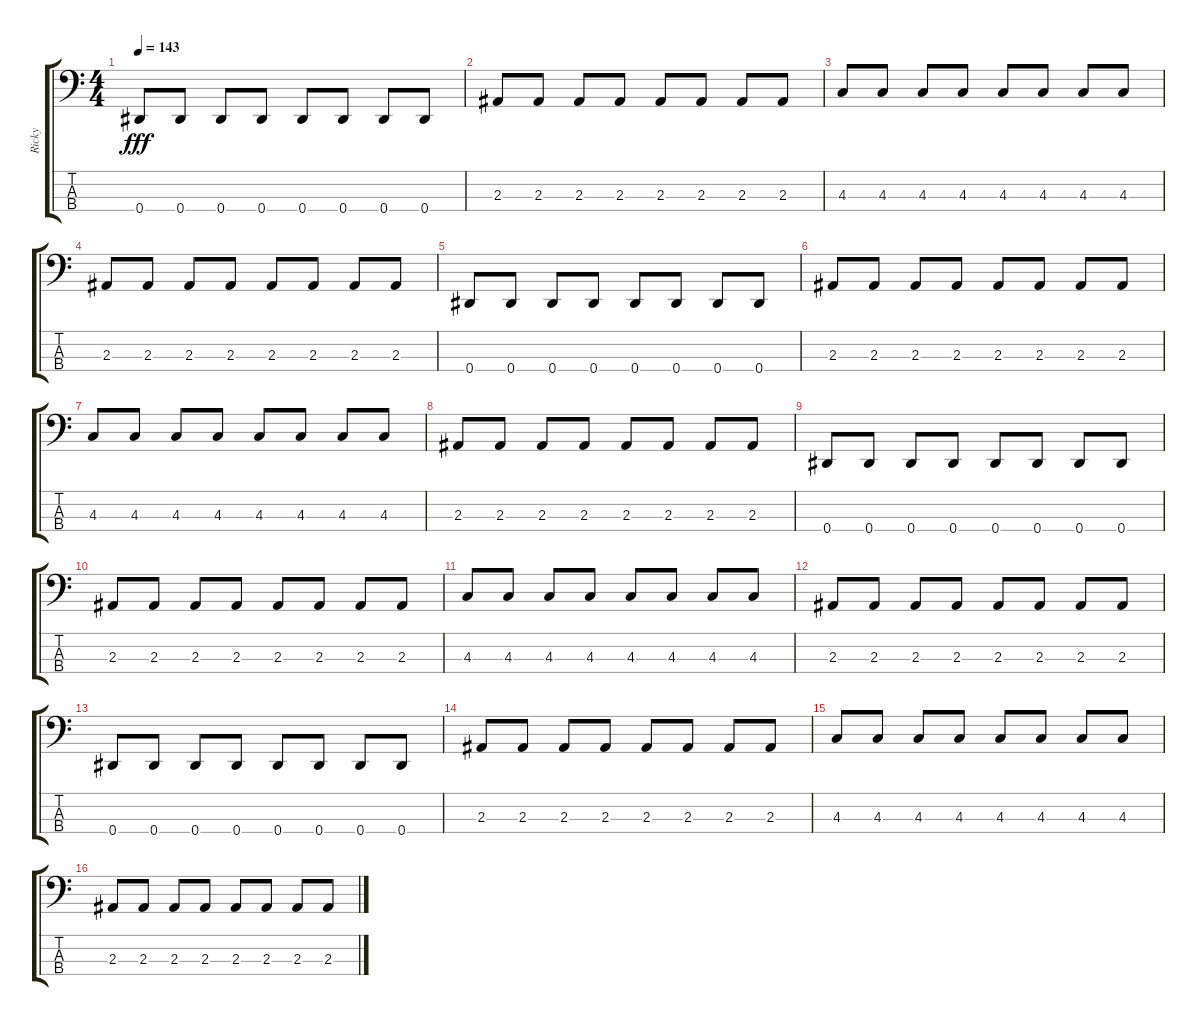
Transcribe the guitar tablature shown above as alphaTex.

\track ("Ricky" "Ricky") {instrument electricbasspick}
\staff {score tabs}
\tuning (Gb2 Db2 Ab1 Eb1) {hide}
\ts (4 4)
\tempo 143
\clef f4
\ks c
0.4.8{dy fff} 0.4.8 0.4.8 0.4.8 0.4.8 0.4.8 0.4.8 0.4.8 |
2.3.8 2.3.8 2.3.8 2.3.8 2.3.8 2.3.8 2.3.8 2.3.8 |
4.3.8 4.3.8 4.3.8 4.3.8 4.3.8 4.3.8 4.3.8 4.3.8 |
2.3.8 2.3.8 2.3.8 2.3.8 2.3.8 2.3.8 2.3.8 2.3.8 |
0.4.8 0.4.8 0.4.8 0.4.8 0.4.8 0.4.8 0.4.8 0.4.8 |
2.3.8 2.3.8 2.3.8 2.3.8 2.3.8 2.3.8 2.3.8 2.3.8 |
4.3.8 4.3.8 4.3.8 4.3.8 4.3.8 4.3.8 4.3.8 4.3.8 |
2.3.8 2.3.8 2.3.8 2.3.8 2.3.8 2.3.8 2.3.8 2.3.8 |
0.4.8 0.4.8 0.4.8 0.4.8 0.4.8 0.4.8 0.4.8 0.4.8 |
2.3.8 2.3.8 2.3.8 2.3.8 2.3.8 2.3.8 2.3.8 2.3.8 |
4.3.8 4.3.8 4.3.8 4.3.8 4.3.8 4.3.8 4.3.8 4.3.8 |
2.3.8 2.3.8 2.3.8 2.3.8 2.3.8 2.3.8 2.3.8 2.3.8 |
0.4.8 0.4.8 0.4.8 0.4.8 0.4.8 0.4.8 0.4.8 0.4.8 |
2.3.8 2.3.8 2.3.8 2.3.8 2.3.8 2.3.8 2.3.8 2.3.8 |
4.3.8 4.3.8 4.3.8 4.3.8 4.3.8 4.3.8 4.3.8 4.3.8 |
2.3.8 2.3.8 2.3.8 2.3.8 2.3.8 2.3.8 2.3.8 2.3.8
